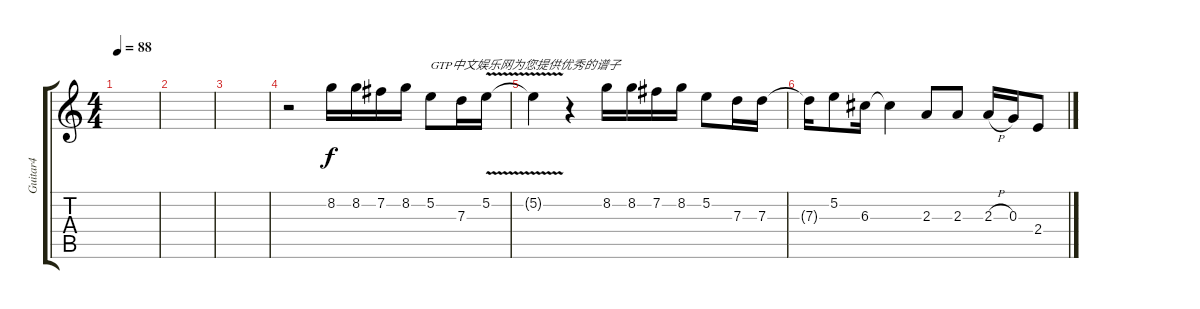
\track ("Guitar4" "Guitar4") {instrument distortionguitar}
\staff {score tabs}
\tuning (E4 B3 G3 D3 A2 E2) {hide}
\ts (4 4)
\tempo 88
\clef g2
\ks c
|
|
|
r.2 8.2.16 8.2.16 7.2.16 8.2.16 5.2.8{txt "GTP中文娱乐网为您提供优秀的谱子"} 7.3.16 5.2{v}.16 |
5.2{t}.4 r.4 8.2.16 8.2.16 7.2.16 8.2.16 5.2.8 7.3.16 7.3.16 |
7.3{t}.16 5.2.8 6.3.16 6.3{t}.4 2.3.8 2.3.8 2.3{h}.16 0.3.16 2.4.8
